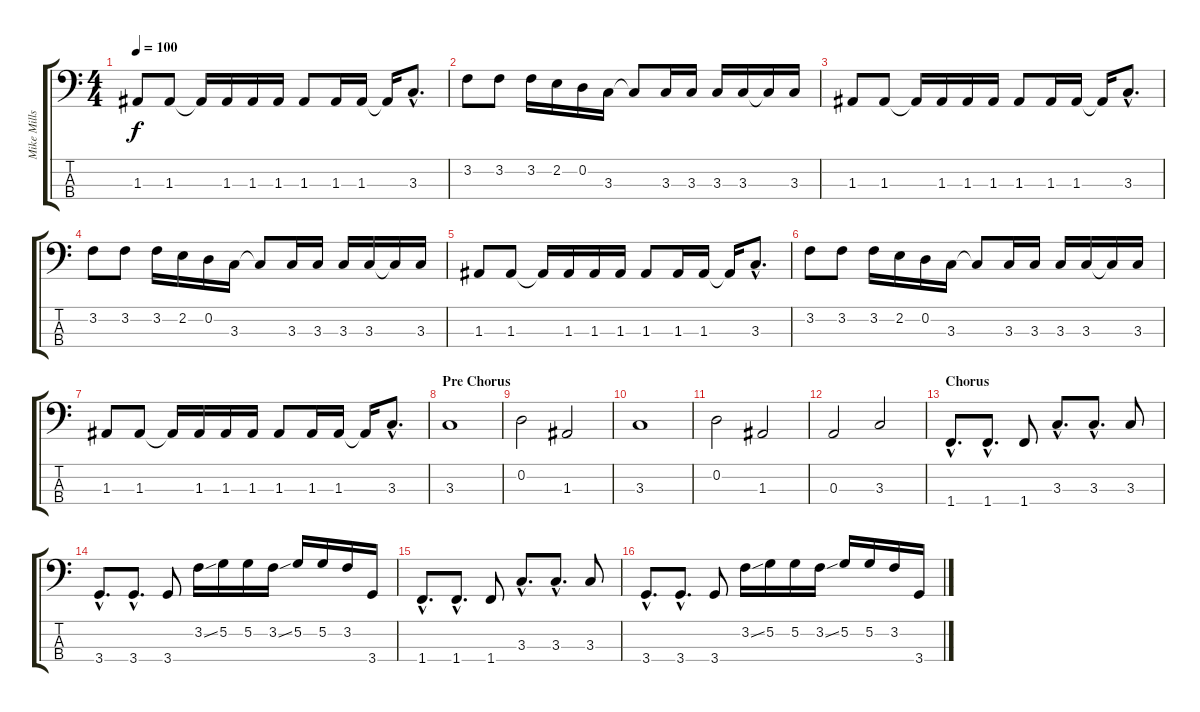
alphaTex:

\track ("Mike Mills (Bass)" "Mike Mills") {instrument electricbassfinger}
\staff {score tabs}
\tuning (G2 D2 A1 E1) {hide}
\ts (4 4)
\tempo 100
\clef f4
\ks c
1.3.8{dy f} 1.3.8 1.3{t}.16 1.3.16 1.3.16 1.3.16 1.3.8 1.3.16 1.3.16 1.3{t}.16 3.3{hac}.8{d} |
3.2.8 3.2.8 3.2.16 2.2.16 0.2.16 3.3.16 3.3{t}.8 3.3.16 3.3.16 3.3.16 3.3.16 3.3{t}.16 3.3.16 |
1.3.8 1.3.8 1.3{t}.16 1.3.16 1.3.16 1.3.16 1.3.8 1.3.16 1.3.16 1.3{t}.16 3.3{hac}.8{d} |
3.2.8 3.2.8 3.2.16 2.2.16 0.2.16 3.3.16 3.3{t}.8 3.3.16 3.3.16 3.3.16 3.3.16 3.3{t}.16 3.3.16 |
1.3.8 1.3.8 1.3{t}.16 1.3.16 1.3.16 1.3.16 1.3.8 1.3.16 1.3.16 1.3{t}.16 3.3{hac}.8{d} |
3.2.8 3.2.8 3.2.16 2.2.16 0.2.16 3.3.16 3.3{t}.8 3.3.16 3.3.16 3.3.16 3.3.16 3.3{t}.16 3.3.16 |
1.3.8 1.3.8 1.3{t}.16 1.3.16 1.3.16 1.3.16 1.3.8 1.3.16 1.3.16 1.3{t}.16 3.3{hac}.8{d} |
\section ("" "Pre Chorus")
3.3.1 |
0.2.2 1.3.2 |
3.3.1 |
0.2.2 1.3.2 |
0.3.2 3.3.2 |
\section ("" "Chorus")
1.4{hac}.8{d} 1.4{hac}.8{d} 1.4.8 3.3{hac}.8{d} 3.3{hac}.8{d} 3.3.8 |
3.4{hac}.8{d} 3.4{hac}.8{d} 3.4.8 3.2{ss}.16 5.2.16 5.2.16 3.2{ss}.16 5.2.16 5.2.16 3.2.16 3.4.16 |
1.4{hac}.8{d} 1.4{hac}.8{d} 1.4.8 3.3{hac}.8{d} 3.3{hac}.8{d} 3.3.8 |
3.4{hac}.8{d} 3.4{hac}.8{d} 3.4.8 3.2{ss}.16 5.2.16 5.2.16 3.2{ss}.16 5.2.16 5.2.16 3.2.16 3.4.16
